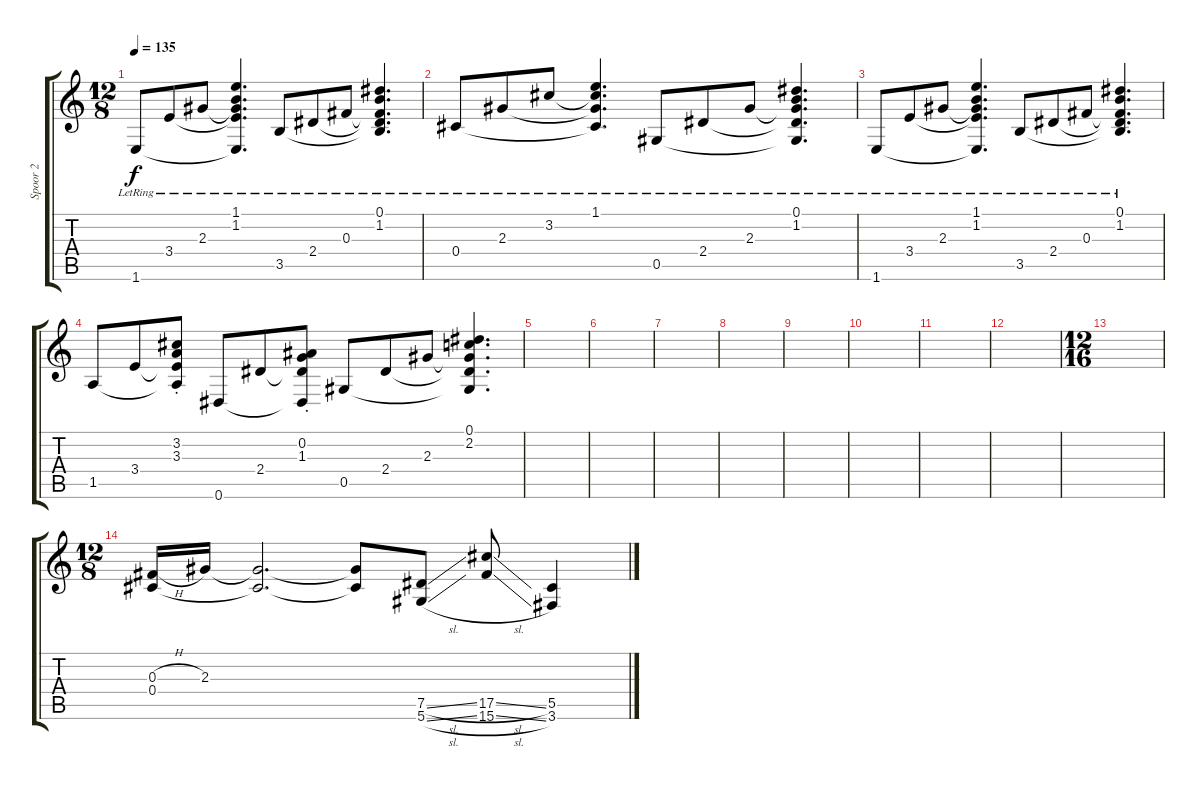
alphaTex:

\track ("Spoor 2" "Spoor 2") {instrument acousticguitarsteel}
\staff {score tabs}
\tuning (Eb4 Bb3 Gb3 Db3 Ab2 Eb2) {hide}
\ts (12 8)
\tempo 135
\clef g2
\ks c
1.6{lr}.8{dy f} 3.4{lr}.8 2.3{lr}.8 (1.1{lr} 1.2{lr} 2.3{t} 3.4{t} 1.6{t}).4{d} 3.5{lr}.8 2.4{lr}.8 0.3{lr}.8 (0.1{lr} 1.2{lr} 0.3{t} 2.4{t} 3.5{t}).4{d} |
0.4{lr}.8 2.3{lr}.8 3.2{lr}.8 (1.1{lr} 3.2{t} 2.3{t} 0.4{t}).4{d} 0.5{lr}.8 2.4{lr}.8 2.3{lr}.8 (0.1{lr} 1.2{lr} 2.3{t} 2.4{t} 0.5{t}).4{d} |
1.6{lr}.8 3.4{lr}.8 2.3{lr}.8 (1.1{lr} 1.2{lr} 2.3{t} 3.4{t} 1.6{t}).4{d} 3.5{lr}.8 2.4{lr}.8 0.3{lr}.8 (0.1{lr} 1.2{lr} 0.3{t} 2.4{t} 3.5{t}).4{d} |
1.5.8 3.4.8 (3.2{st} 3.3{st} 3.4{t} 1.5{t}).8 0.6.8 2.4.8 (0.2{st} 1.3{st} 2.4{t} 0.6{t}).8 0.5.8 2.4.8 2.3.8 (0.1 2.2 2.3{t} 2.4{t} 0.5{t}).4{d} |
|
|
|
|
|
|
|
|
\ts (12 16)
|
\ts (12 8)
(0.3{h} 0.4).16{instrument overdrivenguitar} 2.3.16 (2.3{t} 0.4{t}).2{d} (2.3{t} 0.4{t}).8 (7.5{sl} 5.6{sl}).8 (17.5{sl} 15.6{sl}).8 (5.5 3.6).4
